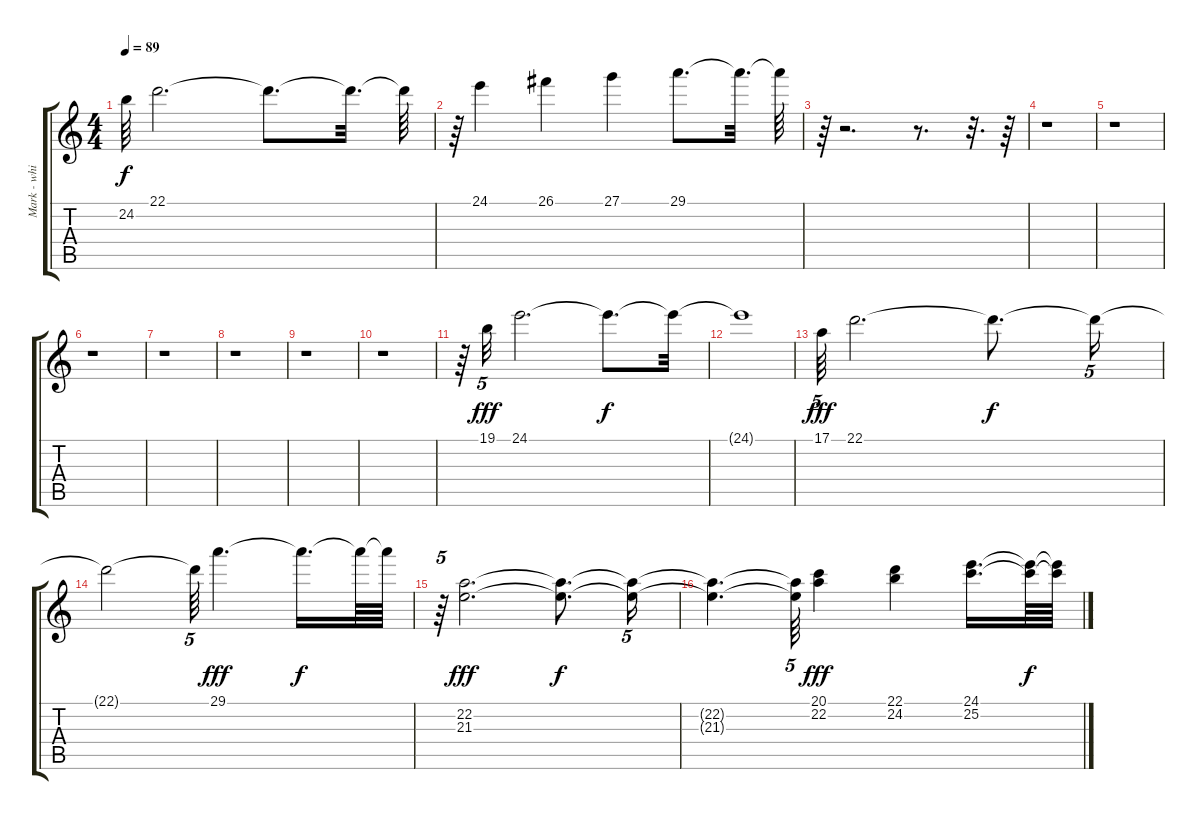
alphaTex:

\track ("Mark - whistle" "Mark - whi") {instrument whistle}
\staff {score tabs}
\tuning (E4 B3 G3 D3 A2 E2) {hide}
\ts (4 4)
\tempo 89
\clef g2
\ks c
24.2{t}.64{dy f} 22.1.2{d} 22.1{t}.8{d} 22.1{t}.32{d} 22.1{t}.64 |
r.64 24.1.4 26.1.4 27.1.4 29.1.8{d} 29.1{t}.32{d} 29.1{t}.64 |
r.64 r.2{d} r.8{d} r.32{d} r.64 |
r.1 |
r.1 |
r.1 |
r.1 |
r.1 |
r.1 |
r.1 |
r.64 19.1.32{tu (5 4) dy fff} 24.1.2{d} 24.1{t}.8{d dy f} 24.1{t}.32 |
24.1{t}.1 |
17.1.64{tu (5 4) dy fff} 22.1.2{d} 22.1{t}.8{d dy f} 22.1{t}.16{tu (5 4)} |
22.1{t}.2 22.1{t}.64{tu (5 4)} 29.1.4{d dy fff} 29.1{t}.16{d dy f} 29.1{t}.64 29.1{t}.64 |
r.64{tu (5 4)} (22.2 21.3).2{d dy fff} (22.2{t} 21.3{t}).8{d dy f} (22.2{t} 21.3{t}).16{tu (5 4)} |
(22.2{t} 21.3{t}).4{d} (22.2{t} 21.3{t}).64{tu (5 4)} (20.1 22.2).4{dy fff} (22.1 24.2).4 (24.1 25.2).16{d} (24.1{t} 25.2{t}).64{dy f} (24.1{t} 25.2{t}).64
